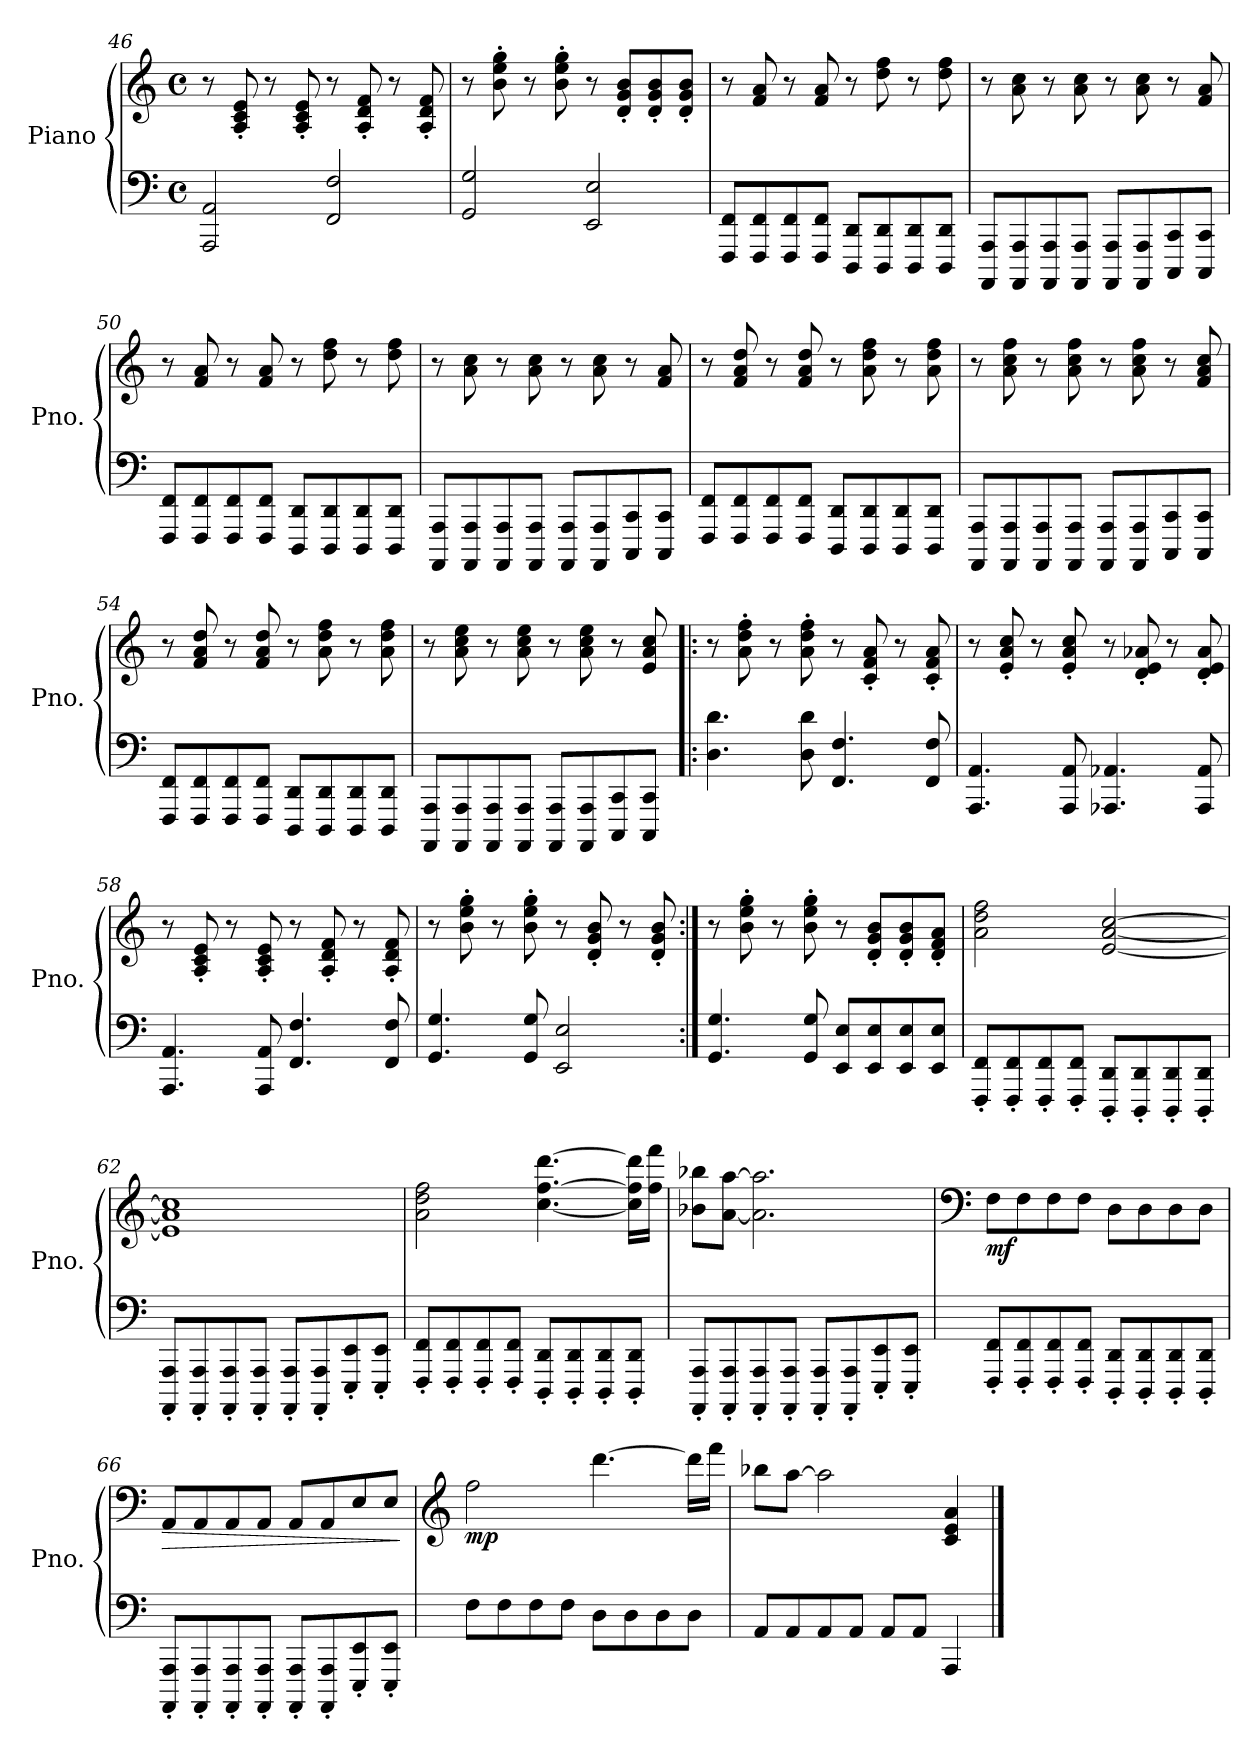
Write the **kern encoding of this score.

**kern	**kern	**dynam
*part1	*part1	*part1
*staff2	*staff1	*staff1/2
*I"Piano	*	*
*I'Pno.	*	*
*clefF4	*clefG2	*
*k[]	*k[]	*
*M4/4	*M4/4	*
*met(c)	*met(c)	*
=46	=46	=46
2AAA/ 2AA/	8r	.
.	8A/' 8c/' 8e/'	.
.	8r	.
.	8A/' 8c/' 8e/'	.
2FF/ 2F/	8r	.
.	8A/' 8d/' 8f/'	.
.	8r	.
.	8A/' 8d/' 8f/'	.
=47	=47	=47
2GG/ 2G/	8r	.
.	8b\' 8ee\' 8gg\'	.
.	8r	.
.	8b\' 8ee\' 8gg\'	.
2EE/ 2E/	8r	.
.	8d/' 8g/' 8b/'L	.
.	8d/' 8g/' 8b/'	.
.	8d/' 8g/' 8b/'J	.
!!LO:LB:g=z
=48	=48	=48
8FFF/ 8FF/L	8r	.
8FFF/ 8FF/	8f/ 8a/	.
8FFF/ 8FF/	8r	.
8FFF/ 8FF/J	8f/ 8a/	.
8DDD/ 8DD/L	8r	.
8DDD/ 8DD/	8dd\ 8ff\	.
8DDD/ 8DD/	8r	.
8DDD/ 8DD/J	8dd\ 8ff\	.
=49	=49	=49
8AAAA/ 8AAA/L	8r	.
8AAAA/ 8AAA/	8a\ 8cc\	.
8AAAA/ 8AAA/	8r	.
8AAAA/ 8AAA/J	8a\ 8cc\	.
8AAAA/ 8AAA/L	8r	.
8AAAA/ 8AAA/	8a\ 8cc\	.
8CCC/ 8CC/	8r	.
8CCC/ 8CC/J	8f/ 8a/	.
=50	=50	=50
8FFF/ 8FF/L	8r	.
8FFF/ 8FF/	8f/ 8a/	.
8FFF/ 8FF/	8r	.
8FFF/ 8FF/J	8f/ 8a/	.
8DDD/ 8DD/L	8r	.
8DDD/ 8DD/	8dd\ 8ff\	.
8DDD/ 8DD/	8r	.
8DDD/ 8DD/J	8dd\ 8ff\	.
=51	=51	=51
8AAAA/ 8AAA/L	8r	.
8AAAA/ 8AAA/	8a\ 8cc\	.
8AAAA/ 8AAA/	8r	.
8AAAA/ 8AAA/J	8a\ 8cc\	.
8AAAA/ 8AAA/L	8r	.
8AAAA/ 8AAA/	8a\ 8cc\	.
8CCC/ 8CC/	8r	.
8CCC/ 8CC/J	8f/ 8a/	.
!!LO:PB:g=z
=52	=52	=52
8FFF/ 8FF/L	8r	.
8FFF/ 8FF/	8f/ 8a/ 8dd/	.
8FFF/ 8FF/	8r	.
8FFF/ 8FF/J	8f/ 8a/ 8dd/	.
8DDD/ 8DD/L	8r	.
8DDD/ 8DD/	8a\ 8dd\ 8ff\	.
8DDD/ 8DD/	8r	.
8DDD/ 8DD/J	8a\ 8dd\ 8ff\	.
=53	=53	=53
8AAAA/ 8AAA/L	8r	.
8AAAA/ 8AAA/	8a\ 8cc\ 8ff\	.
8AAAA/ 8AAA/	8r	.
8AAAA/ 8AAA/J	8a\ 8cc\ 8ff\	.
8AAAA/ 8AAA/L	8r	.
8AAAA/ 8AAA/	8a\ 8cc\ 8ff\	.
8CCC/ 8CC/	8r	.
8CCC/ 8CC/J	8f/ 8a/ 8cc/	.
=54	=54	=54
8FFF/ 8FF/L	8r	.
8FFF/ 8FF/	8f/ 8a/ 8dd/	.
8FFF/ 8FF/	8r	.
8FFF/ 8FF/J	8f/ 8a/ 8dd/	.
8DDD/ 8DD/L	8r	.
8DDD/ 8DD/	8a\ 8dd\ 8ff\	.
8DDD/ 8DD/	8r	.
8DDD/ 8DD/J	8a\ 8dd\ 8ff\	.
=55	=55	=55
8AAAA/ 8AAA/L	8r	.
8AAAA/ 8AAA/	8a\ 8cc\ 8ee\	.
8AAAA/ 8AAA/	8r	.
8AAAA/ 8AAA/J	8a\ 8cc\ 8ee\	.
8AAAA/ 8AAA/L	8r	.
8AAAA/ 8AAA/	8a\ 8cc\ 8ee\	.
8CCC/ 8CC/	8r	.
8CCC/ 8CC/J	8e/ 8a/ 8cc/	.
!!LO:LB:g=z
=56!|:	=56!|:	=56!|:
4.D\ 4.d\	8r	.
.	8a\' 8dd\' 8ff\'	.
.	8r	.
8D\ 8d\	8a\' 8dd\' 8ff\'	.
4.FF/ 4.F/	8r	.
.	8c/' 8f/' 8a/'	.
.	8r	.
8FF/ 8F/	8c/' 8f/' 8a/'	.
=57	=57	=57
4.AAA/ 4.AA/	8r	.
.	8e/' 8a/' 8cc/'	.
.	8r	.
8AAA/ 8AA/	8e/' 8a/' 8cc/'	.
4.AAA-X/ 4.AA-X/	8r	.
.	8d/' 8e/' 8a-X/'	.
.	8r	.
8AAA-/ 8AA-/	8d/' 8e/' 8a-/'	.
=58	=58	=58
4.AAA/ 4.AA/	8r	.
.	8A/' 8c/' 8e/'	.
.	8r	.
8AAA/ 8AA/	8A/' 8c/' 8e/'	.
4.FF/ 4.F/	8r	.
.	8A/' 8d/' 8f/'	.
.	8r	.
8FF/ 8F/	8A/' 8d/' 8f/'	.
=59	=59	=59
4.GG/ 4.G/	8r	.
.	8b\' 8ee\' 8gg\'	.
.	8r	.
8GG/ 8G/	8b\' 8ee\' 8gg\'	.
2EE/ 2E/	8r	.
.	8d/' 8g/' 8b/'	.
.	8r	.
.	8d/' 8g/' 8b/'	.
!!LO:LB:g=z
=60:|!	=60:|!	=60:|!
4.GG/ 4.G/	8r	.
.	8b\' 8ee\' 8gg\'	.
.	8r	.
8GG/ 8G/	8b\' 8ee\' 8gg\'	.
8EE/ 8E/L	8r	.
8EE/ 8E/	8d/' 8g/' 8b/'L	.
8EE/ 8E/	8d/' 8g/' 8b/'	.
8EE/ 8E/J	8d/' 8f/' 8a/'J	.
=61	=61	=61
8FFF/' 8FF/'L	2a\ 2dd\ 2ff\	.
8FFF/' 8FF/'	.	.
8FFF/' 8FF/'	.	.
8FFF/' 8FF/'J	.	.
8DDD/' 8DD/'L	[2e/ [2a/ [2cc/	.
8DDD/' 8DD/'	.	.
8DDD/' 8DD/'	.	.
8DDD/' 8DD/'J	.	.
=62	=62	=62
8AAAA/' 8AAA/'L	1e] 1a] 1cc]	.
8AAAA/' 8AAA/'	.	.
8AAAA/' 8AAA/'	.	.
8AAAA/' 8AAA/'J	.	.
8AAAA/' 8AAA/'L	.	.
8AAAA/' 8AAA/'	.	.
8EEE/' 8EE/'	.	.
8EEE/' 8EE/'J	.	.
=63	=63	=63
8FFF/' 8FF/'L	2a\ 2dd\ 2ff\	.
8FFF/' 8FF/'	.	.
8FFF/' 8FF/'	.	.
8FFF/' 8FF/'J	.	.
8DDD/' 8DD/'L	[4.cc\ [4.ff\ [4.ddd\	.
8DDD/' 8DD/'	.	.
8DDD/' 8DD/'	.	.
8DDD/' 8DD/'J	16cc\] 16ff\] 16ddd\]LL	.
.	16ff\ 16fff\JJ	.
!!LO:LB:g=z
=64	=64	=64
8AAAA/' 8AAA/'L	8b-X\ 8bb-X\L	.
8AAAA/' 8AAA/'	[8a\ [8aa\J	.
8AAAA/' 8AAA/'	2.a\] 2.aa\]	.
8AAAA/' 8AAA/'J	.	.
8AAAA/' 8AAA/'L	.	.
8AAAA/' 8AAA/'	.	.
8EEE/' 8EE/'	.	.
8EEE/' 8EE/'J	.	.
=65	=65	=65
*	*clefF4	*
!	!	!LO:DY:b
8FFF/' 8FF/'L	8F\L	mf
8FFF/' 8FF/'	8F\	.
8FFF/' 8FF/'	8F\	.
8FFF/' 8FF/'J	8F\J	.
8DDD/' 8DD/'L	8D\L	.
8DDD/' 8DD/'	8D\	.
8DDD/' 8DD/'	8D\	.
8DDD/' 8DD/'J	8D\J	.
=66	=66	=66
!	!	!LO:HP:b
8AAAA/' 8AAA/'L	8AA/L	>
8AAAA/' 8AAA/'	8AA/	.
8AAAA/' 8AAA/'	8AA/	.
8AAAA/' 8AAA/'J	8AA/J	.
8AAAA/' 8AAA/'L	8AA/L	.
8AAAA/' 8AAA/'	8AA/	.
8EEE/' 8EE/'	8E/	.
8EEE/' 8EE/'J	8E/J	.
.	.	]
=67	=67	=67
*	*clefG2	*
!	!	!LO:DY:b
8F\L	2ff\	mp
8F\	.	.
8F\	.	.
8F\J	.	.
8D\L	[4.ddd\	.
8D\	.	.
8D\	.	.
8D\J	16ddd\LL]	.
.	16fff\JJ	.
!!LO:LB:g=z
=68	=68	=68
8AA/L	8bb-X\L	.
8AA/	[8aa\J	.
8AA/	2aa\]	.
8AA/J	.	.
8AA/L	.	.
8AA/J	.	.
4AAA/	4c/ 4e/ 4a/	.
==	==	==
*-	*-	*-
